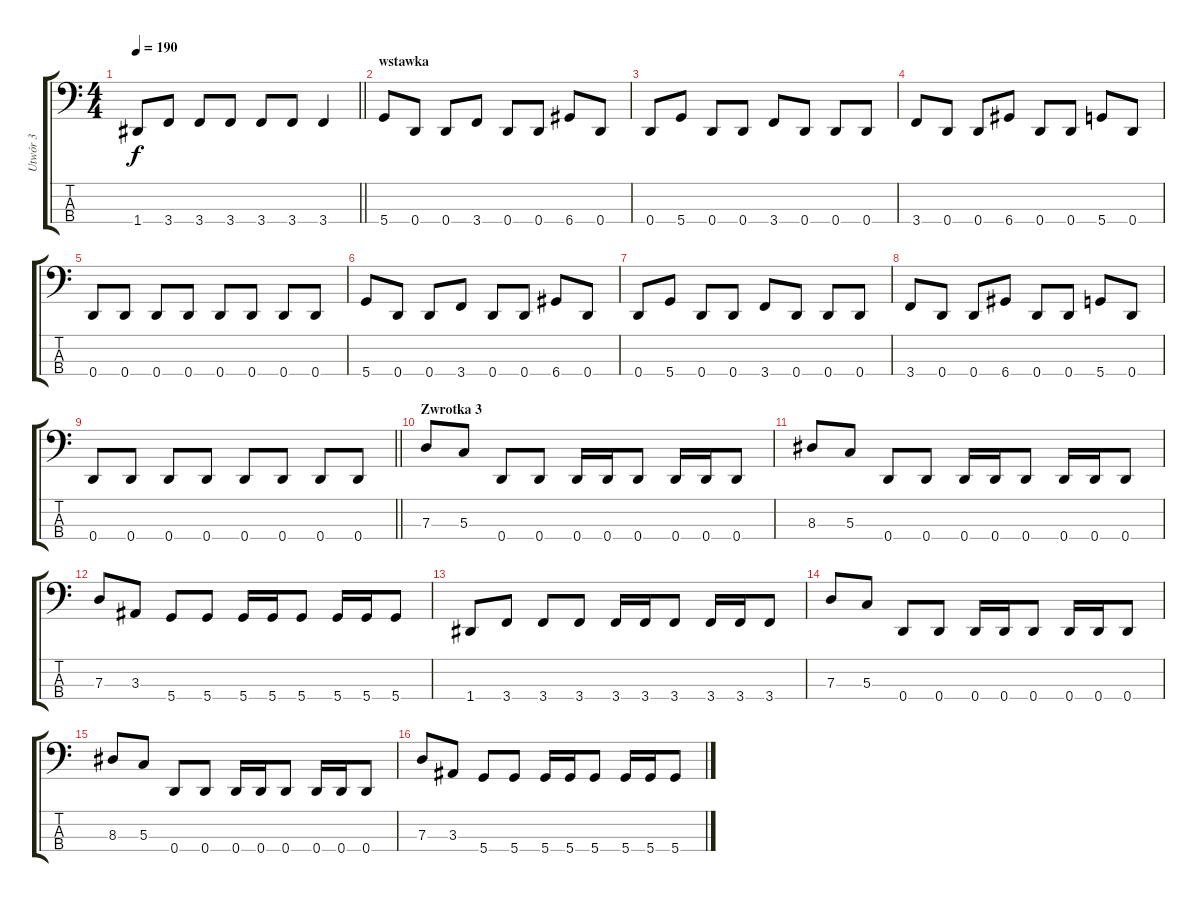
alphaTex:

\track ("Utwór 3" "Utwór 3") {instrument electricbassfinger}
\staff {score tabs}
\tuning (F2 C2 G1 D1) {hide}
\ts (4 4)
\tempo 190
\clef f4
\barLineRight lightlight
\ks c
1.4.8{dy f} 3.4.8 3.4.8 3.4.8 3.4.8 3.4.8 3.4.4 |
\section ("" "wstawka")
5.4.8 0.4.8 0.4.8 3.4.8 0.4.8 0.4.8 6.4.8 0.4.8 |
0.4.8 5.4.8 0.4.8 0.4.8 3.4.8 0.4.8 0.4.8 0.4.8 |
3.4.8 0.4.8 0.4.8 6.4.8 0.4.8 0.4.8 5.4.8 0.4.8 |
0.4.8 0.4.8 0.4.8 0.4.8 0.4.8 0.4.8 0.4.8 0.4.8 |
5.4.8 0.4.8 0.4.8 3.4.8 0.4.8 0.4.8 6.4.8 0.4.8 |
0.4.8 5.4.8 0.4.8 0.4.8 3.4.8 0.4.8 0.4.8 0.4.8 |
3.4.8 0.4.8 0.4.8 6.4.8 0.4.8 0.4.8 5.4.8 0.4.8 |
\barLineRight lightlight
0.4.8 0.4.8 0.4.8 0.4.8 0.4.8 0.4.8 0.4.8 0.4.8 |
\section ("" "Zwrotka 3")
7.3.8 5.3.8 0.4.8 0.4.8 0.4.16 0.4.16 0.4.8 0.4.16 0.4.16 0.4.8 |
8.3.8 5.3.8 0.4.8 0.4.8 0.4.16 0.4.16 0.4.8 0.4.16 0.4.16 0.4.8 |
7.3.8 3.3.8 5.4.8 5.4.8 5.4.16 5.4.16 5.4.8 5.4.16 5.4.16 5.4.8 |
1.4.8 3.4.8 3.4.8 3.4.8 3.4.16 3.4.16 3.4.8 3.4.16 3.4.16 3.4.8 |
7.3.8 5.3.8 0.4.8 0.4.8 0.4.16 0.4.16 0.4.8 0.4.16 0.4.16 0.4.8 |
8.3.8 5.3.8 0.4.8 0.4.8 0.4.16 0.4.16 0.4.8 0.4.16 0.4.16 0.4.8 |
7.3.8 3.3.8 5.4.8 5.4.8 5.4.16 5.4.16 5.4.8 5.4.16 5.4.16 5.4.8
